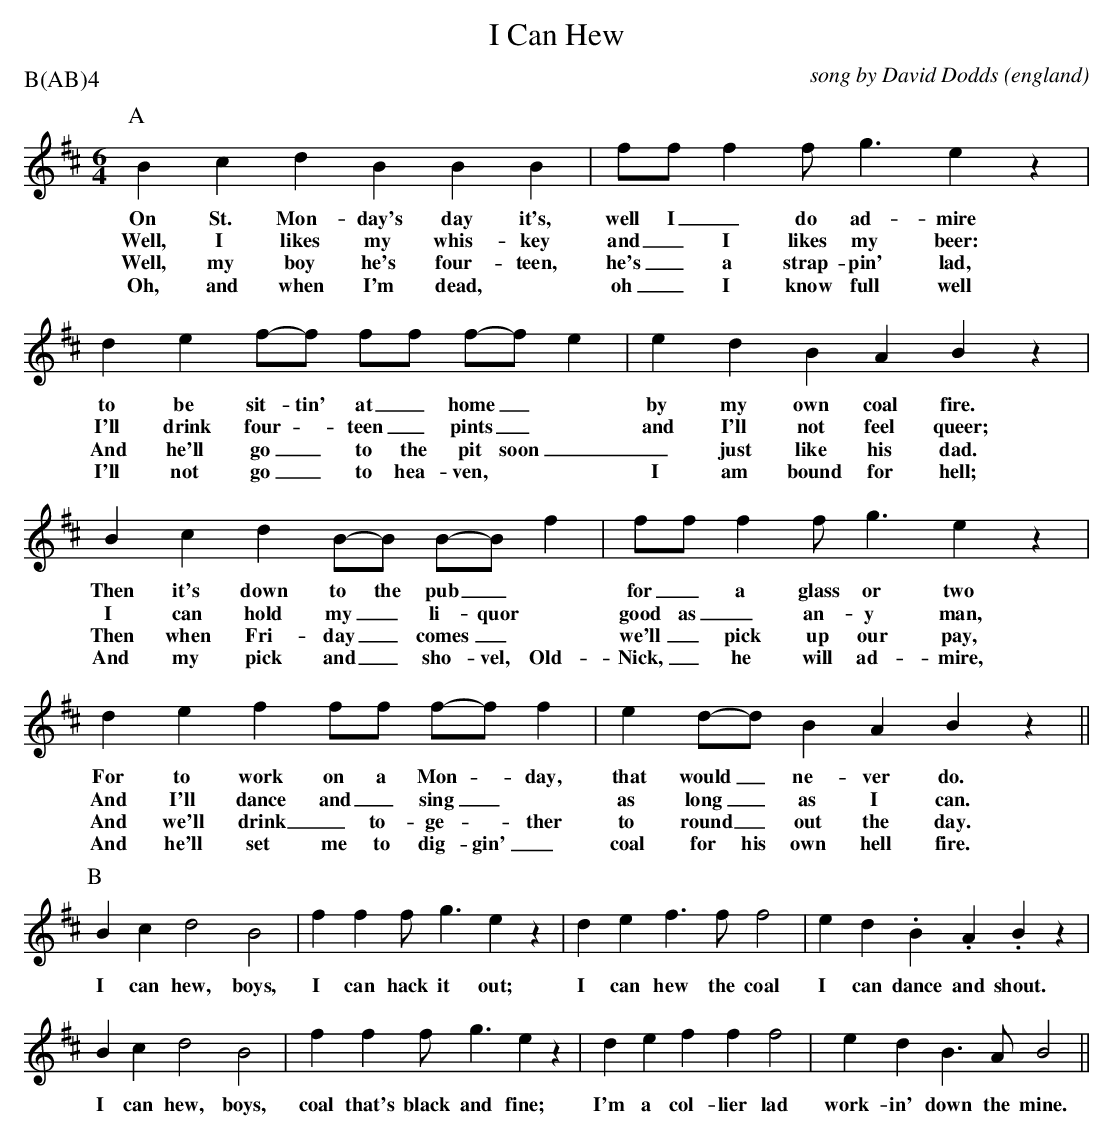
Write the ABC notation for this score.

X:1
T:I Can Hew
O:england
M:6/4
C:song by David Dodds
P:B(AB)4
K:D
L:1/8
P:A
B2    c2    d2    B2     B2      B2    | ff    f2      f      g3   e2    z2|
w: On    St.   Mon-  day's  day     it's, | well  I_      do     ad-  mire
w: Well, I     likes my     whis-   key   | and_  I       likes  my   beer:
w: Well, my    boy   he's   four-   teen, | he's_ a       strap- pin' lad,
w: Oh,   and   when  I'm    dead,        | oh_   I       know   full well
d2    e2    f-f   ff     f-f     e2    | e2    d2      B2     A2   B2    z2|
w: to    be    sit-tin' at_ home_        | by    my      own    coal fire.
w: I'll  drink four - teen_ pints_       | and   I'll    not    feel queer;
w: And   he'll go_   to the pit    soon  | _     just    like   his  dad.
w: I'll  not   go_    to   hea- ven,    | I     am      bound  for  hell;
B2    c2    d2    B-B    B-B     f2    | ff    f2      f      g3   e2    z2|
w: Then  it's  down  to the pub_         | for_  a       glass  or   two
w: I     can   hold  my_    li-quor      | good  as_     an-    y    man,
w: Then  when  Fri-  day_   comes_       | we'll_ pick   up     our  pay,
w: And   my    pick  and_   sho-vel, Old- | Nick,_ he     will   ad-  mire,
d2    e2    f2    ff     f-f     f2    | e2    d-d     B2     A2   B2    z2||
w: For   to    work  on a   Mon  -  day,  | that  would_  ne-    ver  do.
w: And   I'll  dance and_   sing_        | as    long_   as     I    can.
w: And   we'll drink_  to-  ge  -   ther  | to    round_  out    the  day.
w: And   he'll set   me to  dig- gin'_    | coal  for his own    hell fire.
P:B
B2    c2    d4           B4            | f2    f2      f      g3   e2   z2 |\
w: I     can   hew,         boys,         | I     can     hack   it   out;
d2    e2    f3    f      f4            | e2    d2     .B2    .A2  .B2   z2 |
w: I     can   hew   the    coal          | I     can     dance  and  shout.
B2    c2    d4           B4            | f2    f2      f      g3   e2   z2 |\
w: I     can   hew,         boys,         | coal  that's  black  and  fine;
d2    e2    f2    f2     f4            | e2    d2      B3     A    B4      ||
w: I'm   a     col-  lier   lad           | work- in'     down   the  mine.
